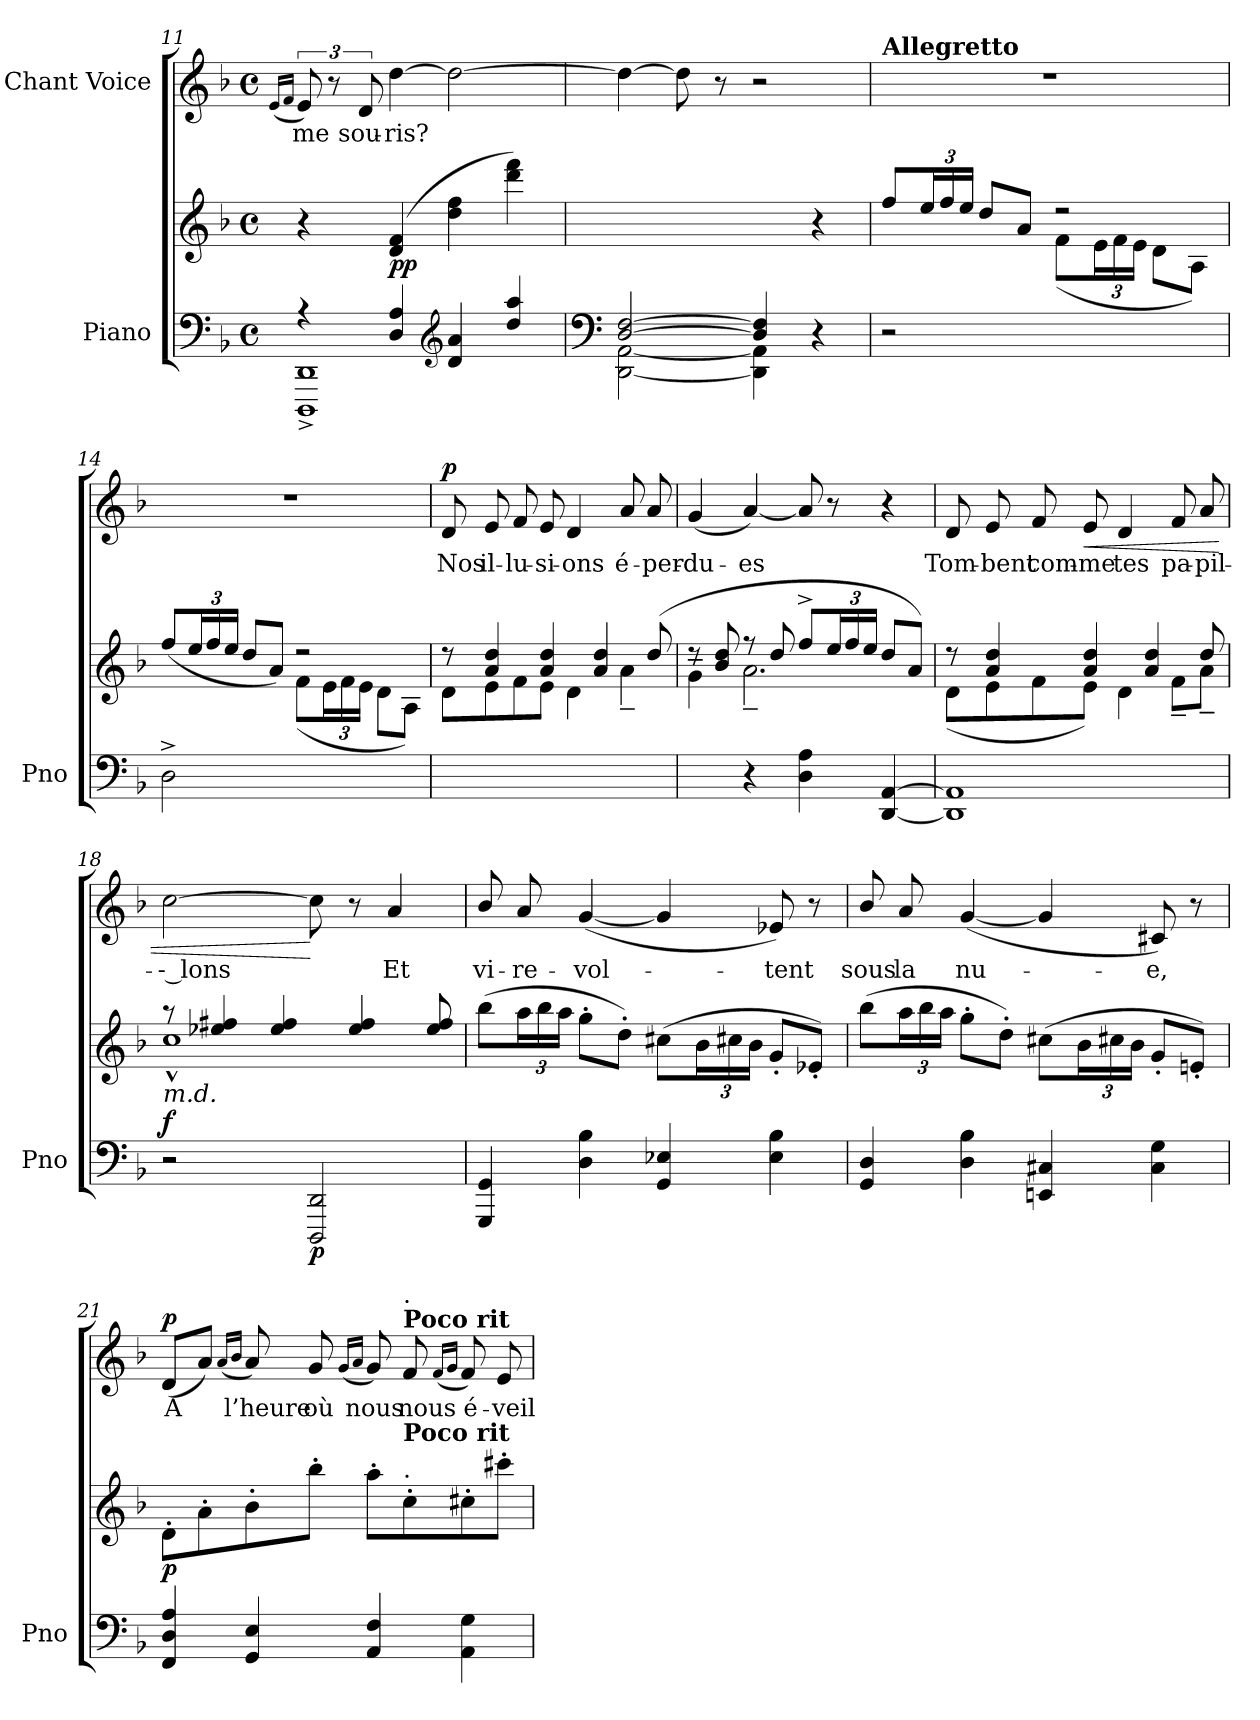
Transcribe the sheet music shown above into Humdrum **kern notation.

**kern	**kern	**dynam	**kern	**text	**dynam
*part2	*part2	*part2	*part1	*part1	*part1
*staff3	*staff2	*staff2/3	*staff1	*staff1	*staff1
*I"Piano	*	*	*I"Chant Voice	*	*
*I'Pno	*	*	*	*	*
*clefF4	*clefG2	*	*clefG2	*	*
*k[b-]	*k[b-]	*	*k[b-]	*	*
*M4/4	*M4/4	*	*M4/4	*	*
*met(c)	*met(c)	*	*met(c)	*	*
=11	=11	=11	=11	=11	=11
.	.	.	(16qe/LL	.	.
.	.	.	16qf/JJ	.	.
*^	*	*	*	*	*
!	!	!	!	!	!LO:LY:b	!
4r	(>1DDD^ 1DD^	4r	.	12e/)	me	.
.	.	.	.	12r	.	.
!	!	!	!	!	!LO:LY:b	!
.	.	.	.	12d/	sou-	.
!	!	!	!LO:DY:b	!	!LO:LY:b	!
4D/ 4A/	.	(4d/ 4f/	pp	[4dd\	-ris?	.
*clefG2	*	*	*	*	*	*
4d/ 4a/	.	4dd\ 4ff\	.	2dd\_	.	.
4dd/ 4aa/	.	4ddd\ 4fff\)	.	.	.	.
!!LO:LB:g=z
=12	=12	=12	=12	=12	=12	=12
*clefF4	*	*	*	*	*	*
[>2D/ [2F/	[2DD\ [<2AA\	2.ryy	.	4dd\_	.	.
.	.	.	.	8dd\]	.	.
.	.	.	.	8r	.	.
4D/] 4F/]	4DD\] 4AA\]	.	.	2r	.	.
4ryy	4r	4r	.	.	.	.
=13	=13	=13	=13	=13	=13	=13
*	*	*^	*	*	*	*
!	!	!	!	!	!LO:TX:a:B:t=Allegretto	!	!
*v	*v	*	*	*	*	*	*
2r	8ff/L	2ryy	.	1r	.	.
*	*Xbrackettup	*	*	*	*	*
.	24ee/L	.	.	.	.	.
!	!	!	!LO:DY:b	!	!	!
!	!	!	!LO:DY:n=1:b	!	!	!
.	24ff/	.	p other-dynamics	.	.	.
.	24ee/JJ	.	.	.	.	.
.	8dd/L	.	.	.	.	.
.	8a/J)	.	.	.	.	.
2ryy	2r	(<8f\L	.	.	.	.
.	.	24e\L	.	.	.	.
.	.	24f\	.	.	.	.
.	.	24e\JJ	.	.	.	.
.	.	8d\L	.	.	.	.
.	.	8A\J)	.	.	.	.
=14	=14	=14	=14	=14	=14	=14
2D^\	(>8ff/L	2ryy	.	1r	.	.
.	24ee/L	.	.	.	.	.
.	24ff/	.	.	.	.	.
.	24ee/JJ	.	.	.	.	.
.	8dd/L	.	.	.	.	.
.	8a/J)	.	.	.	.	.
6ryy	2r	(<8f\L	.	.	.	.
.	.	24e\L	.	.	.	.
!	!	!	!LO:DY:b=2	!	!	!
!	!	!	!LO:DY:n=1:b=2	!	!	!
3ryy	.	24f\	p other-dynamics	.	.	.
.	.	24e\JJ	.	.	.	.
.	.	8d\L	.	.	.	.
.	.	8A\J)	.	.	.	.
!!LO:LB:g=z
=15	=15	=15	=15	=15	=15	=15
!	!	!	!	!	!LO:LY:b	!LO:DY:a
1ryy	8r	(>8d\L	.	8d/	Nos	p
!	!	!	!	!	!LO:LY:b	!
.	4a/ 4dd/	8e\	.	8e/	il-	.
!	!	!	!	!	!LO:LY:b	!
.	.	8f\	.	8f/	-lu-	.
!	!	!	!	!	!LO:LY:b	!
.	4a/ 4dd/	8e\J	.	8e/	-si-	.
!	!	!	!	!	!LO:LY:b	!
.	.	4d\	.	4d/	-ons	.
.	4a/ 4dd/	.	.	.	.	.
!	!	!	!	!	!LO:LY:b	!
.	.	4a~<\	.	8a/	é-	.
!	!	!	!	!	!LO:LY:b	!
.	(8dd/	.	.	8a/	-per-	.
=16	=16	=16	=16	=16	=16	=16
*	*	*^	*	*	*	*
!	!	!	!	!	!	!LO:LY:b	!
4ryy	8r	4ryy	4g~<\	.	(4g/	-du-	.
.	8b-/ 8dd/	.	.	.	.	.	.
!	!	!	!	!	!	!LO:LY:b	!
4r	8r	2.a~\	2.ryy	.	[4a/)	-es	.
.	8dd/	.	.	.	.	.	.
4D\ 4A\	8ff^/L	.	.	.	8a/]	.	.
.	24ee/L	.	.	.	8r	.	.
.	24ff/	.	.	.	.	.	.
.	24ee/JJ	.	.	.	.	.	.
[4DD/ [4AA/	8dd/L	.	.	.	4r	.	.
.	8a/J)	.	.	.	.	.	.
*	*	*v	*v	*	*	*	*
=17	=17	=17	=17	=17	=17	=17
!	!	!	!	!	!LO:LY:b	!
1DD] 1AA]	8r	(8d\L	.	8d/	Tom-	.
!	!	!	!	!	!LO:LY:b	!
.	4a/ 4dd/	8e\	.	8e/	-bent	.
!	!	!	!	!	!LO:LY:b	!
.	.	8f\	.	8f/	com-	.
!	!	!	!	!	!LO:LY:b	!LO:HP:b
.	4a/ 4dd/	8e\J)	.	8e/	-me	<
!	!	!	!	!	!LO:LY:b	!
.	.	4d\	.	4d/	tes	.
.	4a/ 4dd/	.	.	.	.	.
!	!	!	!	!	!LO:LY:b	!
.	.	8f~\L	.	8f/	pa-	.
!	!	!	!	!	!LO:LY:b	!
.	8dd/	8a~\J	.	8a/	-pil-	.
!!LO:LB:g=z
=18	=18	=18	=18	=18	=18	=18
!	!LO:TX:b:i:t=m.d.	!	!	!	!	!
!	!	!	!LO:DY:a=2	!	!LO:LY:b	!
2r	8r	1cc^^	f	[2cc\	-- lons	.
.	4ee-X/ 4ff#X/	.	.	.	.	.
.	4ee-/ 4ff#/	.	.	.	.	.
!	!	!	!LO:DY:b=2	!	!	!
2DDD/ 2DD/	.	.	p	8cc\]	.	[
.	4ee-/ 4ff#/	.	.	8r	.	.
!	!	!	!	!	!LO:LY:b	!
.	.	.	.	4a/	Et	.
.	8ee-/ 8ff#/	.	.	.	.	.
*	*v	*v	*	*	*	*
=19	=19	=19	=19	=19	=19
!	!	!	!	!LO:LY:b	!
4GGG/ 4GG/	(8bb-\L	.	8b-/	vi-	.
!	!	!	!	!LO:LY:b	!
.	24aa\L	.	8a/	-re-	.
.	24bb-\	.	.	.	.
.	24aa\JJ	.	.	.	.
!	!	!	!	!LO:LY:b	!
4D\ 4B-\	8gg'\L	.	(>[4g/	-vol-	.
.	8dd'\J)	.	.	.	.
4GG/ 4E-X/	(8cc#X\L	.	4g/]	.	.
.	24b-\L	.	.	.	.
.	24cc#X\	.	.	.	.
.	24b-\JJ	.	.	.	.
!	!	!	!	!LO:LY:b	!
4E-\ 4B-\	8g'/L	.	8e-X/)	-tent	.
.	8e-X'/J)	.	8r	.	.
!!LO:PB:g=z
=20	=20	=20	=20	=20	=20
!	!	!	!	!LO:LY:b	!
4GG/ 4D/	(8bb-\L	.	8b-/	sous	.
!	!	!	!	!LO:LY:b	!
.	24aa\L	.	8a/	la	.
.	24bb-\	.	.	.	.
.	24aa\JJ	.	.	.	.
!	!	!	!	!LO:LY:b	!
4D\ 4B-\	8gg'\L	.	(>[4g/	nu-	.
.	8dd'\J)	.	.	.	.
4EEn/ 4C#X/	(8cc#X\L	.	4g/]	.	.
.	24b-\L	.	.	.	.
.	24cc#X\	.	.	.	.
.	24b-\JJ	.	.	.	.
!	!	!	!	!LO:LY:b	!
4C#\ 4G\	8g'/L	.	8c#X/)	-e,	.
.	8en'/J)	.	8r	.	.
!!LO:PB:g=z
=21	=21	=21	=21	=21	=21
!	!	!LO:DY:b	!	!LO:LY:b	!LO:DY:a
4FF/ 4D/ 4A/	8d'\L	p	(8d/L	A	p
.	8a'\	.	8a/J)	.	.
.	.	.	(16qa/LL	.	.
.	.	.	16qb-/JJ	.	.
!	!	!	!	!LO:LY:b	!
4GG/ 4E/	8b-'\	.	8a/)	l’heure	.
!	!	!	!	!LO:LY:b	!
.	8bb-'\J	.	8g/	où	.
.	.	.	(16qg/LL	.	.
.	.	.	16qa/JJ	.	.
!	!	!	!	!LO:LY:b	!
4AA/ 4F/	8aa'\L	.	8g/)	nous	.
!	!	!	!LO:TX:a:B:t=Poco rit	!	!
!	!	!	!LO:TX:a:t=.	!	!
!	!LO:TX:a:B:t=Poco rit	!	!	!	!
!	!LO:TX:a:t=.	!	!	!	!
!	!	!	!	!LO:LY:b	!
.	8cc'\	.	8f/	nous	.
.	.	.	(16qf/LL	.	.
.	.	.	16qg/JJ	.	.
!	!	!	!	!LO:LY:b	!
4AA\ 4G\	8cc#X'\	.	8f/)	é-	.
!	!	!	!	!LO:LY:b	!
.	8ccc#X'\J	.	8e/	-veil-	.
=	=	=	=	=	=
*-	*-	*-	*-	*-	*-
